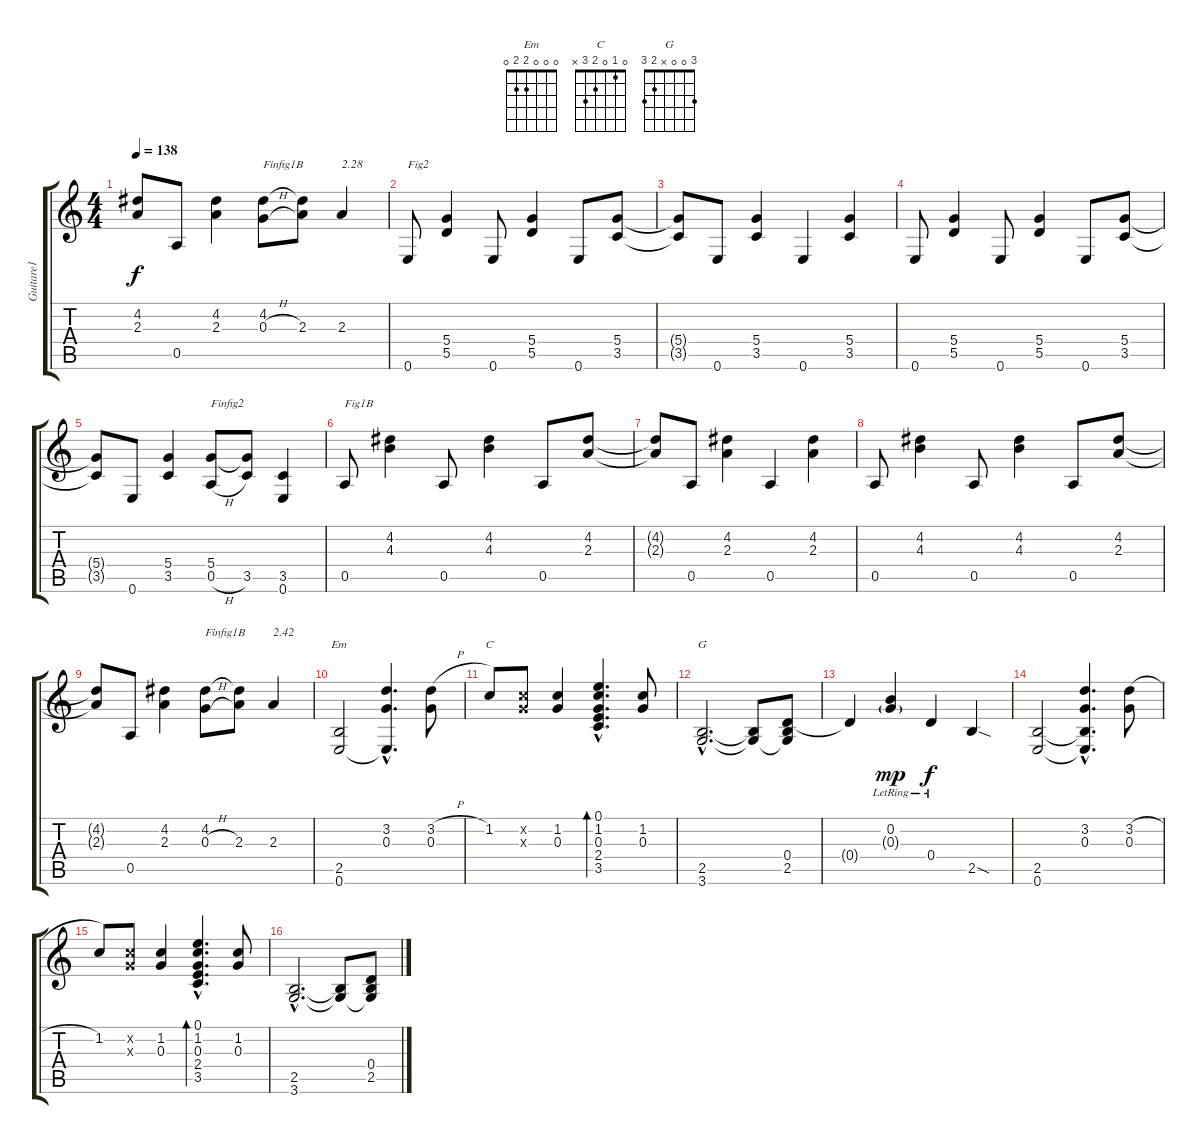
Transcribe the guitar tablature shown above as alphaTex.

\track ("Guitare1" "Guitare1") {instrument electricguitarjazz}
\staff {score tabs}
\tuning (E4 B3 G3 D3 A2 E2) {hide}
\chord ("Em" 0 0 0 2 2 0)
\chord ("C" 0 1 0 2 3 x)
\chord ("G" 3 0 0 x 2 3)
\ts (4 4)
\tempo 138
\clef g2
\ks c
(4.2{t} 2.3{t}).8{dy f} 0.5.8 (4.2 2.3).4 (4.2 0.3{h}).8{txt "Finfig1B"} (4.2{t} 2.3).8 2.3.4{txt "2.28"} |
0.6.8{txt "Fig2"} (5.4 5.5).4 0.6.8 (5.4 5.5).4 0.6.8 (5.4 3.5).8 |
(5.4{t} 3.5{t}).8 0.6.8 (5.4 3.5).4 0.6.4 (5.4 3.5).4 |
0.6.8 (5.4 5.5).4 0.6.8 (5.4 5.5).4 0.6.8 (5.4 3.5).8 |
(5.4{t} 3.5{t}).8 0.6.8 (5.4 3.5).4 (5.4 0.5{h}).8{txt "Finfig2"} (5.4{t} 3.5).8 (3.5 0.6).4 |
0.5.8{txt "Fig1B"} (4.2 4.3).4 0.5.8 (4.2 4.3).4 0.5.8 (4.2 2.3).8 |
(4.2{t} 2.3{t}).8 0.5.8 (4.2 2.3).4 0.5.4 (4.2 2.3).4 |
0.5.8 (4.2 4.3).4 0.5.8 (4.2 4.3).4 0.5.8 (4.2 2.3).8 |
(4.2{t} 2.3{t}).8 0.5.8 (4.2 2.3).4 (4.2 0.3{h}).8{txt "Finfig1B"} (4.2{t} 2.3).8 2.3.4{txt "2.42"} |
(2.5 0.6).2{ch "Em"} (3.2{hac} 0.3{hac} 0.6{hac t}).4{d} (3.2{h} 0.3).8 |
1.2.8{ch "C"} (1.2{x} 0.3{x}).8 (1.2 0.3).4 (0.1{hac} 1.2{hac} 0.3{hac} 2.4{hac} 3.5{hac}).4{d bd 120} (1.2 0.3).8 |
(2.5{hac} 3.6{hac}).2{d ch "G"} (2.5{t} 3.6{t}).8 (0.4 2.5 3.6{t}).8 |
0.4{t}.4 (0.2{lr} 0.3{g lr}).4{dy mp} 0.4{lr}.4{dy f} 2.5{sod}.4 |
(2.5 0.6).2 (3.2{hac} 0.3{hac} 2.5{hac t} 0.6{hac t}).4{d} (3.2{h} 0.3).8 |
1.2.8 (1.2{x} 0.3{x}).8 (1.2 0.3).4 (0.1{hac} 1.2{hac} 0.3{hac} 2.4{hac} 3.5{hac}).4{d bd 120} (1.2 0.3).8 |
(2.5{hac} 3.6{hac}).2{d} (2.5{t} 3.6{t}).8 (0.4 2.5 3.6{t}).8
